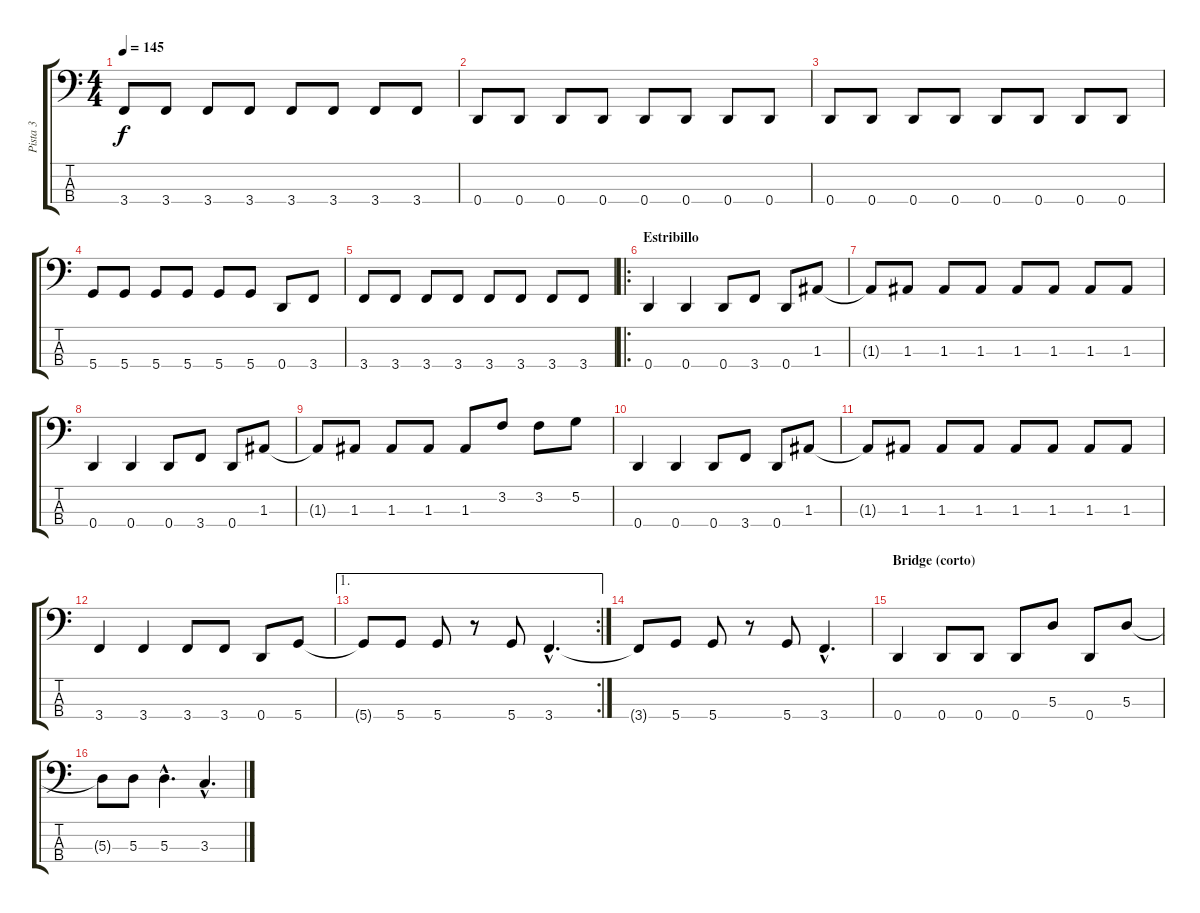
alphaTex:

\track ("Pista 3" "Pista 3") {instrument electricbasspick}
\staff {score tabs}
\tuning (G2 D2 A1 D1) {hide}
\ts (4 4)
\tempo 145
\clef f4
\ks c
3.4.8{dy f} 3.4.8 3.4.8 3.4.8 3.4.8 3.4.8 3.4.8 3.4.8 |
0.4.8 0.4.8 0.4.8 0.4.8 0.4.8 0.4.8 0.4.8 0.4.8 |
0.4.8 0.4.8 0.4.8 0.4.8 0.4.8 0.4.8 0.4.8 0.4.8 |
5.4.8 5.4.8 5.4.8 5.4.8 5.4.8 5.4.8 0.4.8 3.4.8 |
3.4.8 3.4.8 3.4.8 3.4.8 3.4.8 3.4.8 3.4.8 3.4.8 |
\ro
\section ("" "Estribillo")
0.4.4 0.4.4 0.4.8 3.4.8 0.4.8 1.3.8 |
1.3{t}.8 1.3.8 1.3.8 1.3.8 1.3.8 1.3.8 1.3.8 1.3.8 |
0.4.4 0.4.4 0.4.8 3.4.8 0.4.8 1.3.8 |
1.3{t}.8 1.3.8 1.3.8 1.3.8 1.3.8 3.2.8 3.2.8 5.2.8 |
0.4.4 0.4.4 0.4.8 3.4.8 0.4.8 1.3.8 |
1.3{t}.8 1.3.8 1.3.8 1.3.8 1.3.8 1.3.8 1.3.8 1.3.8 |
3.4.4 3.4.4 3.4.8 3.4.8 0.4.8 5.4.8 |
\ae 1
\rc 2
5.4{t}.8 5.4.8 5.4.8 r.8 5.4.8 3.4{hac}.4{d} |
3.4{t}.8 5.4.8 5.4.8 r.8 5.4.8 3.4{hac}.4{d} |
\section ("" "Bridge (corto)")
0.4.4 0.4.8 0.4.8 0.4.8 5.3.8 0.4.8 5.3.8 |
5.3{t}.8 5.3.8 5.3{hac}.4{d} 3.3{hac}.4{d}
